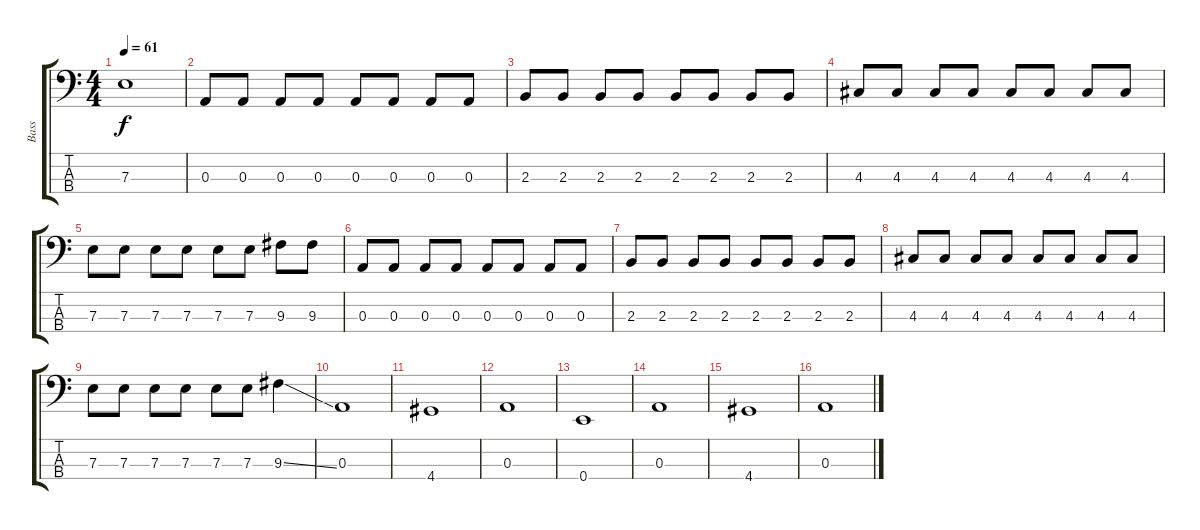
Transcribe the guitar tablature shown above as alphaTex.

\track ("Bass" "Bass") {instrument electricbassfinger}
\staff {score tabs}
\tuning (G2 D2 A1 E1) {hide}
\ts (4 4)
\tempo 61
\clef f4
\ks c
7.3.1{dy f} |
0.3.8 0.3.8 0.3.8 0.3.8 0.3.8 0.3.8 0.3.8 0.3.8 |
2.3.8 2.3.8 2.3.8 2.3.8 2.3.8 2.3.8 2.3.8 2.3.8 |
4.3.8 4.3.8 4.3.8 4.3.8 4.3.8 4.3.8 4.3.8 4.3.8 |
7.3.8 7.3.8 7.3.8 7.3.8 7.3.8 7.3.8 9.3.8 9.3.8 |
0.3.8 0.3.8 0.3.8 0.3.8 0.3.8 0.3.8 0.3.8 0.3.8 |
2.3.8 2.3.8 2.3.8 2.3.8 2.3.8 2.3.8 2.3.8 2.3.8 |
4.3.8 4.3.8 4.3.8 4.3.8 4.3.8 4.3.8 4.3.8 4.3.8 |
7.3.8 7.3.8 7.3.8 7.3.8 7.3.8 7.3.8 9.3{ss}.4 |
0.3.1 |
4.4.1 |
0.3.1 |
0.4.1 |
0.3.1 |
4.4.1 |
0.3.1
